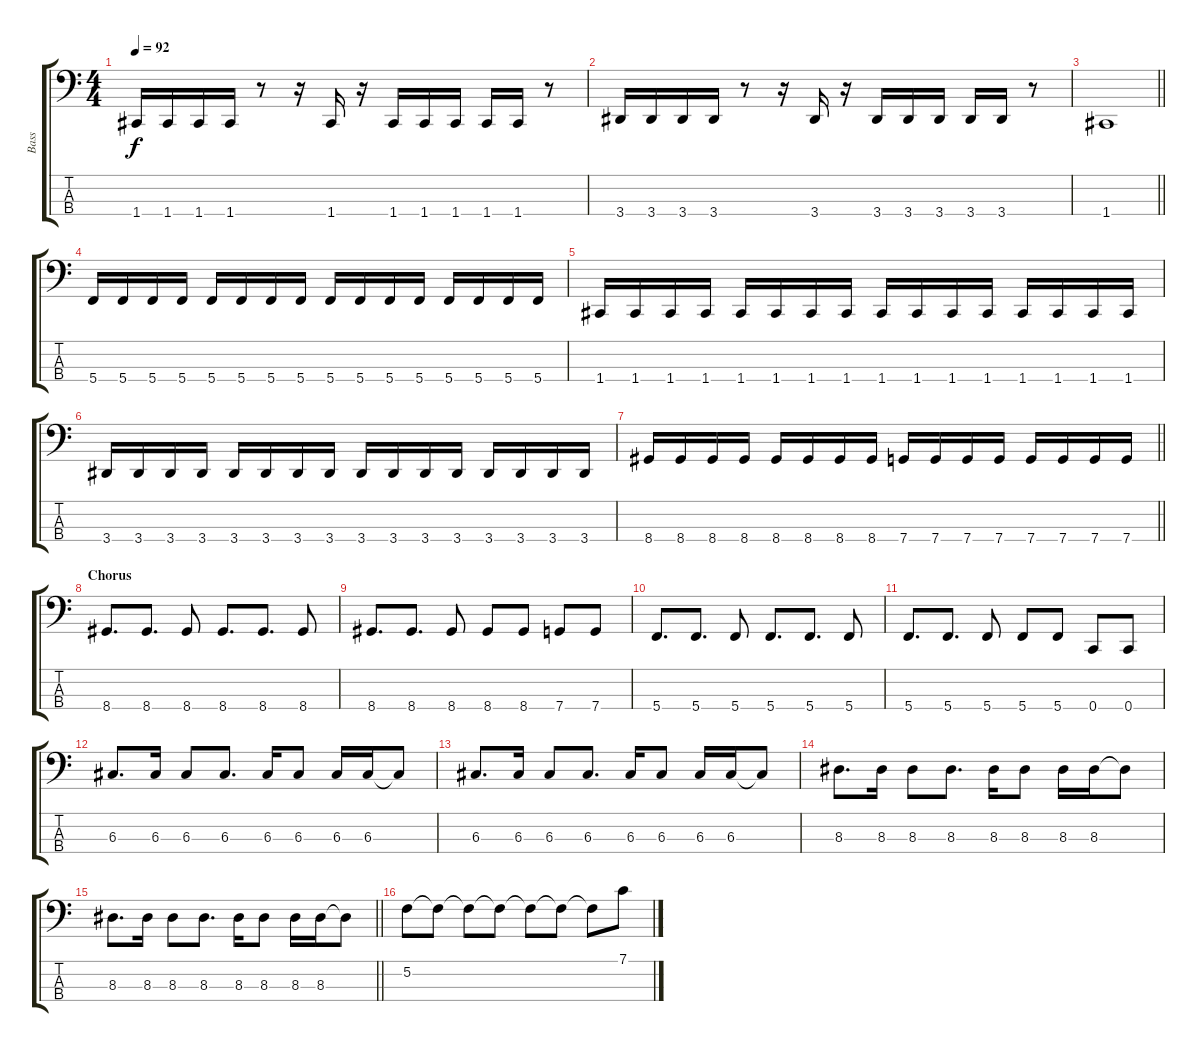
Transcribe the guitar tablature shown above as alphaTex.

\track ("Bass" "Bass") {instrument electricbasspick}
\staff {score tabs}
\tuning (F2 C2 G1 C1) {hide}
\ts (4 4)
\tempo 92
\clef f4
\ks c
1.4.16{dy f} 1.4.16 1.4.16 1.4.16 r.8 r.16 1.4.16 r.16 1.4.16 1.4.16 1.4.16 1.4.16 1.4.16 r.8 |
3.4.16 3.4.16 3.4.16 3.4.16 r.8 r.16 3.4.16 r.16 3.4.16 3.4.16 3.4.16 3.4.16 3.4.16 r.8 |
\barLineRight lightlight
1.4.1 |
\section ("" " ")
5.4.16 5.4.16 5.4.16 5.4.16 5.4.16 5.4.16 5.4.16 5.4.16 5.4.16 5.4.16 5.4.16 5.4.16 5.4.16 5.4.16 5.4.16 5.4.16 |
1.4.16 1.4.16 1.4.16 1.4.16 1.4.16 1.4.16 1.4.16 1.4.16 1.4.16 1.4.16 1.4.16 1.4.16 1.4.16 1.4.16 1.4.16 1.4.16 |
3.4.16 3.4.16 3.4.16 3.4.16 3.4.16 3.4.16 3.4.16 3.4.16 3.4.16 3.4.16 3.4.16 3.4.16 3.4.16 3.4.16 3.4.16 3.4.16 |
\barLineRight lightlight
8.4.16 8.4.16 8.4.16 8.4.16 8.4.16 8.4.16 8.4.16 8.4.16 7.4.16 7.4.16 7.4.16 7.4.16 7.4.16 7.4.16 7.4.16 7.4.16 |
\section ("" "Chorus")
8.4.8{d} 8.4.8{d} 8.4.8 8.4.8{d} 8.4.8{d} 8.4.8 |
8.4.8{d} 8.4.8{d} 8.4.8 8.4.8 8.4.8 7.4.8 7.4.8 |
5.4.8{d} 5.4.8{d} 5.4.8 5.4.8{d} 5.4.8{d} 5.4.8 |
5.4.8{d} 5.4.8{d} 5.4.8 5.4.8 5.4.8 0.4.8 0.4.8 |
6.3.8{d} 6.3.16 6.3.8 6.3.8{d} 6.3.16 6.3.8 6.3.16 6.3.16 6.3{t}.8 |
6.3.8{d} 6.3.16 6.3.8 6.3.8{d} 6.3.16 6.3.8 6.3.16 6.3.16 6.3{t}.8 |
8.3.8{d} 8.3.16 8.3.8 8.3.8{d} 8.3.16 8.3.8 8.3.16 8.3.16 8.3{t}.8 |
\barLineRight lightlight
8.3.8{d} 8.3.16 8.3.8 8.3.8{d} 8.3.16 8.3.8 8.3.16 8.3.16 8.3{t}.8 |
\section ("" " ")
5.2.8 5.2{t}.8 5.2{t}.8 5.2{t}.8 5.2{t}.8 5.2{t}.8 5.2{t}.8 7.1.8
